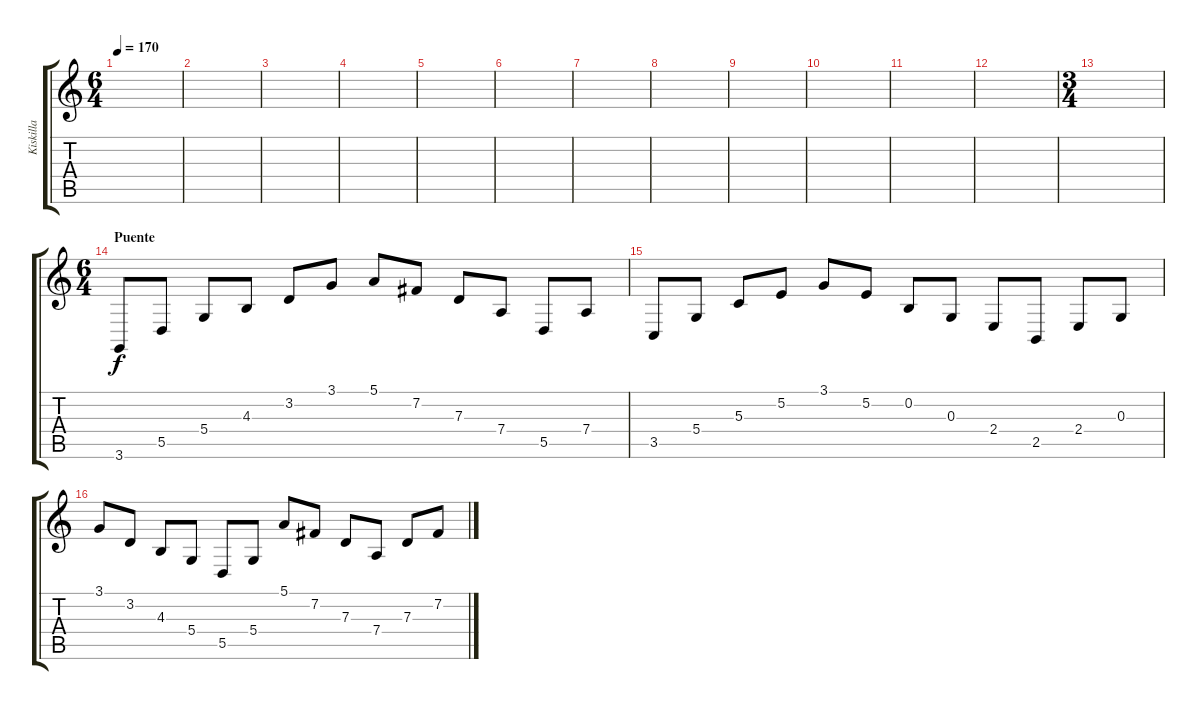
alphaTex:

\track ("Kiskilla" "Kiskilla") {instrument acousticgrandpiano}
\staff {score tabs}
\tuning (E4 B3 G3 D3 A2 E2) {hide}
\ts (6 4)
\tempo 170
\clef g2
\ks c
|
|
|
|
|
|
|
|
|
|
|
|
\ts (3 4)
|
\ts (6 4)
\section ("" "Puente")
3.6.8 5.5.8 5.4.8 4.3.8 3.2.8 3.1.8 5.1.8 7.2.8 7.3.8 7.4.8 5.5.8 7.4.8 |
3.5.8 5.4.8 5.3.8 5.2.8 3.1.8 5.2.8 0.2.8 0.3.8 2.4.8 2.5.8 2.4.8 0.3.8 |
3.1.8 3.2.8 4.3.8 5.4.8 5.5.8 5.4.8 5.1.8 7.2.8 7.3.8 7.4.8 7.3.8 7.2.8
